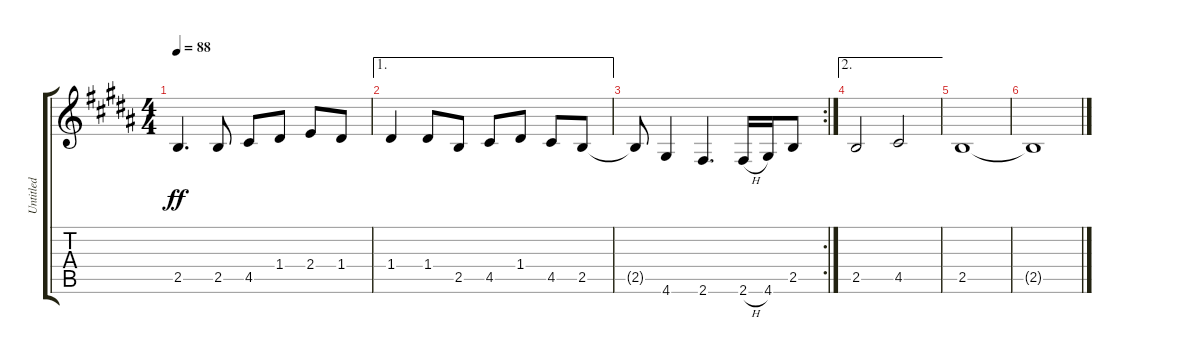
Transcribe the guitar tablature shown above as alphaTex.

\track ("Untitled" "Untitled") {instrument distortionguitar}
\staff {score tabs}
\tuning (E4 B3 G3 D3 A2 E2) {hide}
\ts (4 4)
\tempo 88
\clef g2
\ks g#minor
2.5{t}.4{d dy ff} 2.5.8 4.5.8 1.4.8 2.4.8 1.4.8 |
\ae 1
\ks b
1.4.4 1.4.8 2.5.8 4.5.8 1.4.8 4.5.8 2.5.8 |
\rc 2
\ks g#minor
2.5{t}.8 4.6.4 2.6.4{d} 2.6{h}.16 4.6.16 2.5.8 |
\ae 2
\ks b
2.5.2 4.5.2 |
\ks g#minor
2.5.1 |
2.5{t}.1
